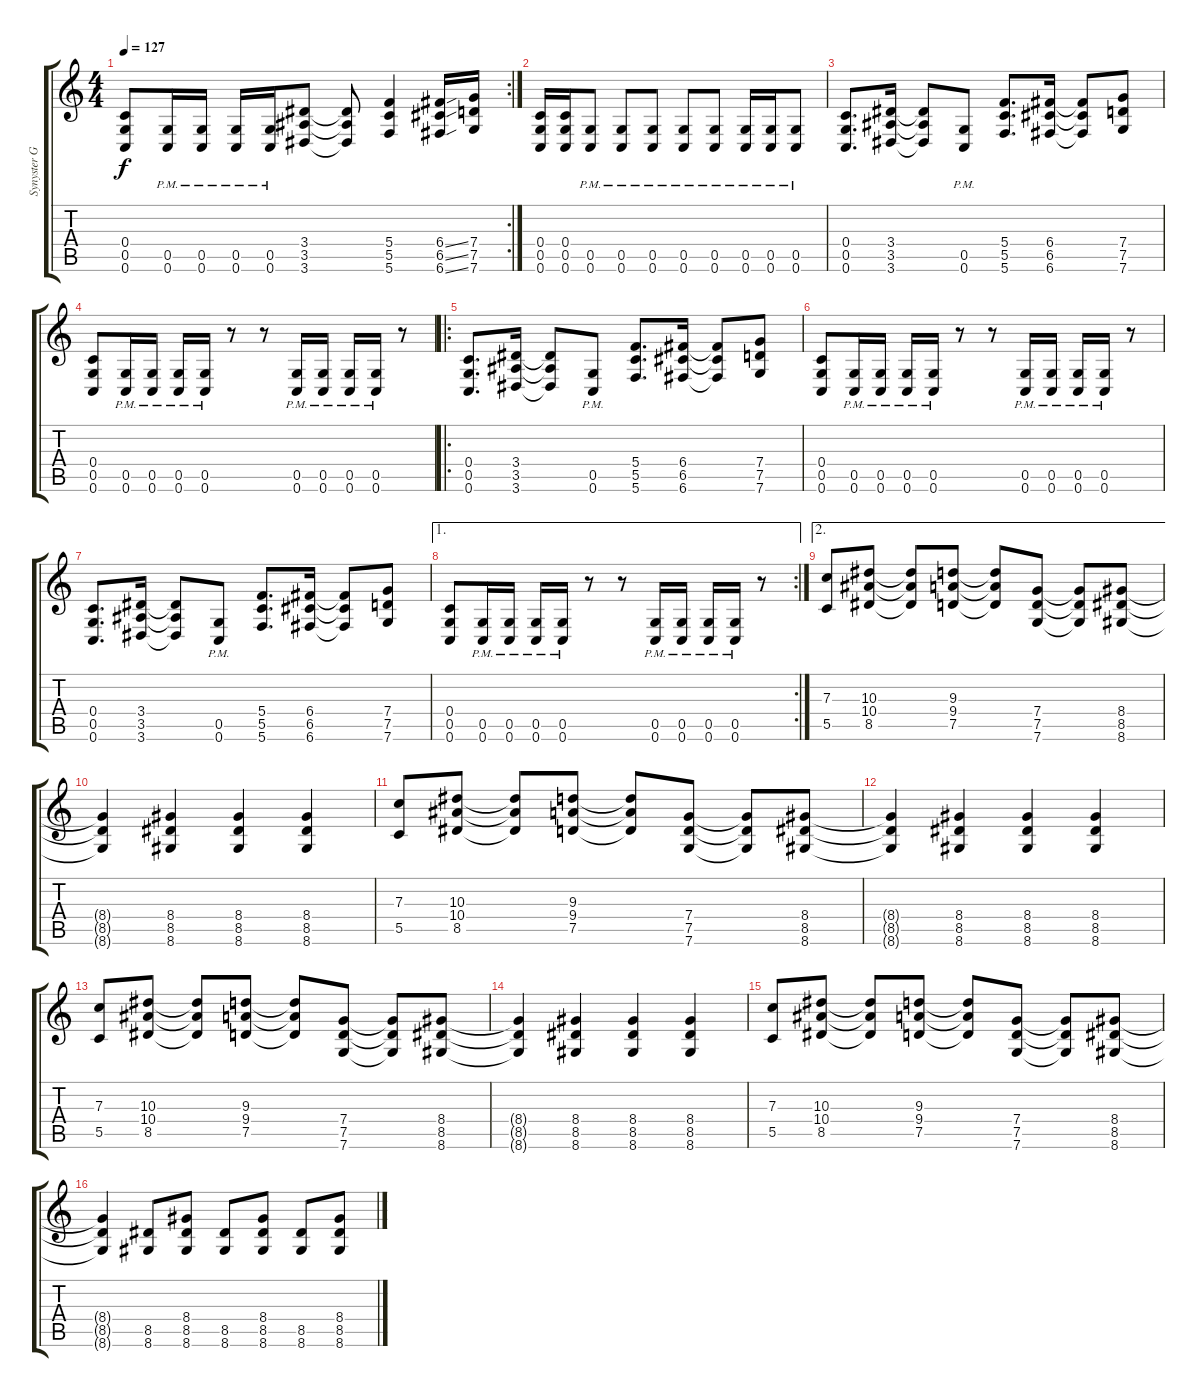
\track ("Synyster Gates" "Synyster G") {instrument distortionguitar}
\staff {score tabs}
\tuning (D4 A3 F3 C3 G2 C2) {hide}
\rc 2
\ts (4 4)
\tempo 127
\clef g2
\ks c
(0.4{t} 0.5{t} 0.6{t}).8{dy f} (0.5{pm} 0.6{pm}).16 (0.5{pm} 0.6{pm}).16 (0.5{pm} 0.6{pm}).16 (0.5{pm} 0.6{pm}).16 (3.4 3.5 3.6).8 (3.4{t} 3.5{t} 3.6{t}).8 (5.4 5.5 5.6).4 (6.4{ss} 6.5{ss} 6.6{ss}).16 (7.4 7.5 7.6).16 |
(0.4 0.5 0.6).16 (0.4 0.5 0.6).16 (0.5{pm} 0.6{pm}).8 (0.5{pm} 0.6{pm}).8 (0.5{pm} 0.6{pm}).8 (0.5{pm} 0.6{pm}).8 (0.5{pm} 0.6{pm}).8 (0.5{pm} 0.6{pm}).16 (0.5{pm} 0.6{pm}).16 (0.5{pm} 0.6{pm}).8 |
(0.4 0.5 0.6).8{d} (3.4 3.5 3.6).16 (3.4{t} 3.5{t} 3.6{t}).8 (0.5{pm} 0.6{pm}).8 (5.4 5.5 5.6).8{d} (6.4 6.5 6.6).16 (6.4{t} 6.5{t} 6.6{t}).8 (7.4 7.5 7.6).8 |
(0.4 0.5 0.6).8 (0.5{pm} 0.6{pm}).16 (0.5{pm} 0.6{pm}).16 (0.5{pm} 0.6{pm}).16 (0.5{pm} 0.6{pm}).16 r.8 r.8 (0.5{pm} 0.6{pm}).16 (0.5{pm} 0.6{pm}).16 (0.5{pm} 0.6{pm}).16 (0.5{pm} 0.6{pm}).16 r.8 |
\ro
(0.4 0.5 0.6).8{d} (3.4 3.5 3.6).16 (3.4{t} 3.5{t} 3.6{t}).8 (0.5{pm} 0.6{pm}).8 (5.4 5.5 5.6).8{d} (6.4 6.5 6.6).16 (6.4{t} 6.5{t} 6.6{t}).8 (7.4 7.5 7.6).8 |
(0.4 0.5 0.6).8 (0.5{pm} 0.6{pm}).16 (0.5{pm} 0.6{pm}).16 (0.5{pm} 0.6{pm}).16 (0.5{pm} 0.6{pm}).16 r.8 r.8 (0.5{pm} 0.6{pm}).16 (0.5{pm} 0.6{pm}).16 (0.5{pm} 0.6{pm}).16 (0.5{pm} 0.6{pm}).16 r.8 |
(0.4 0.5 0.6).8{d} (3.4 3.5 3.6).16 (3.4{t} 3.5{t} 3.6{t}).8 (0.5{pm} 0.6{pm}).8 (5.4 5.5 5.6).8{d} (6.4 6.5 6.6).16 (6.4{t} 6.5{t} 6.6{t}).8 (7.4 7.5 7.6).8 |
\ae 1
\rc 2
(0.4 0.5 0.6).8 (0.5{pm} 0.6{pm}).16 (0.5{pm} 0.6{pm}).16 (0.5{pm} 0.6{pm}).16 (0.5{pm} 0.6{pm}).16 r.8 r.8 (0.5{pm} 0.6{pm}).16 (0.5{pm} 0.6{pm}).16 (0.5{pm} 0.6{pm}).16 (0.5{pm} 0.6{pm}).16 r.8 |
\ae 2
(7.3 5.5).8 (10.3 10.4 8.5).8 (10.3{t} 10.4{t} 8.5{t}).8 (9.3 9.4 7.5).8 (9.3{t} 9.4{t} 7.5{t}).8 (7.4 7.5 7.6).8 (7.4{t} 7.5{t} 7.6{t}).8 (8.4 8.5 8.6).8 |
(8.4{t} 8.5{t} 8.6{t}).4 (8.4 8.5 8.6).4 (8.4 8.5 8.6).4 (8.4 8.5 8.6).4 |
(7.3 5.5).8 (10.3 10.4 8.5).8 (10.3{t} 10.4{t} 8.5{t}).8 (9.3 9.4 7.5).8 (9.3{t} 9.4{t} 7.5{t}).8 (7.4 7.5 7.6).8 (7.4{t} 7.5{t} 7.6{t}).8 (8.4 8.5 8.6).8 |
(8.4{t} 8.5{t} 8.6{t}).4 (8.4 8.5 8.6).4 (8.4 8.5 8.6).4 (8.4 8.5 8.6).4 |
(7.3 5.5).8 (10.3 10.4 8.5).8 (10.3{t} 10.4{t} 8.5{t}).8 (9.3 9.4 7.5).8 (9.3{t} 9.4{t} 7.5{t}).8 (7.4 7.5 7.6).8 (7.4{t} 7.5{t} 7.6{t}).8 (8.4 8.5 8.6).8 |
(8.4{t} 8.5{t} 8.6{t}).4 (8.4 8.5 8.6).4 (8.4 8.5 8.6).4 (8.4 8.5 8.6).4 |
(7.3 5.5).8 (10.3 10.4 8.5).8 (10.3{t} 10.4{t} 8.5{t}).8 (9.3 9.4 7.5).8 (9.3{t} 9.4{t} 7.5{t}).8 (7.4 7.5 7.6).8 (7.4{t} 7.5{t} 7.6{t}).8 (8.4 8.5 8.6).8 |
(8.4{t} 8.5{t} 8.6{t}).4 (8.5 8.6).8 (8.4 8.5 8.6).8 (8.5 8.6).8 (8.4 8.5 8.6).8 (8.5 8.6).8 (8.4 8.5 8.6).8
